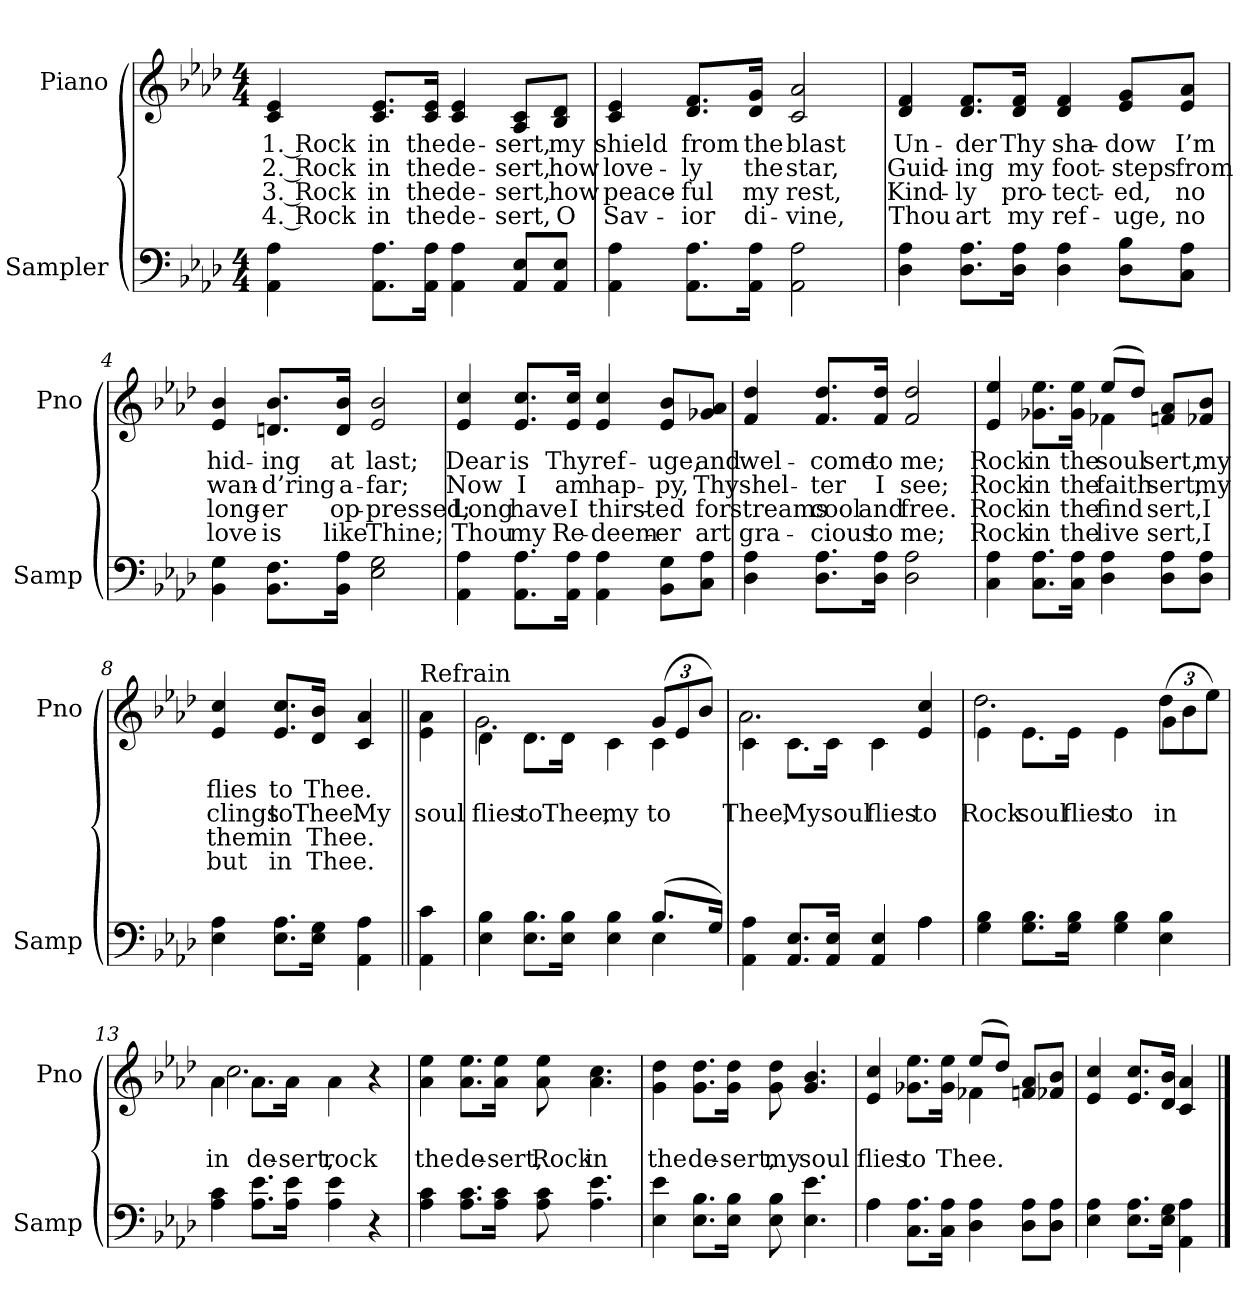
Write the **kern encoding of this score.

**kern	**kern	**text	**text	**text	**text
*part2	*part1	*part1	*part1	*part1	*part1
*staff2	*staff1	*staff1	*staff1	*staff1	*staff1
*I"Sampler	*I"Piano	*	*	*	*
*I'Samp	*I'Pno	*	*	*	*
*clefF4	*clefG2	*	*	*	*
*k[b-e-a-d-]	*k[b-e-a-d-]	*	*	*	*
*A-:	*A-:	*	*	*	*
*M4/4	*M4/4	*	*	*	*
=1	=1	=1	=1	=1	=1
4AA- 4A-	4c 4e-	1. Rock	2. Rock	3. Rock	4. Rock
8.AA-\ 8.A-\L	8.c/ 8.e-/L	in	in	in	in
16AA-\ 16A-\Jk	16c/ 16e-/Jk	the	the	the	the
4AA- 4A-	4c 4e-	de-	de-	de-	de-
8AA-/ 8E-/L	8A-/ 8c/L	-sert,	-sert,	-sert,	-sert,
8AA-/ 8E-/J	8B-/ 8d-/J	my	how	how	O
=2	=2	=2	=2	=2	=2
4AA- 4A-	4c 4e-	shield	love-	peace-	Sav-
8.AA-\ 8.A-\L	8.d-/ 8.f/L	from	-ly	-ful	-ior
16AA-\ 16A-\Jk	16d-/ 16g/Jk	the	the	my	di-
2AA- 2A-	2c 2a-	blast	star,	rest,	-vine,
=3	=3	=3	=3	=3	=3
4D- 4A-	4d- 4f	Un-	Guid-	Kind-	Thou
8.D-\ 8.A-\L	8.d-/ 8.f/L	-der	-ing	-ly	art
16D-\ 16A-\Jk	16d-/ 16f/Jk	Thy	my	pro-	my
4D- 4A-	4d- 4f	sha-	foot-	-tect-	ref-
8D-\ 8B-\L	8e-/ 8g/L	-dow	-steps	-ed,	-uge,
8C\ 8A-\J	8e-/ 8a-/J	I’m	from	no	no
=4	=4	=4	=4	=4	=4
4BB- 4G	4e- 4b-	hid-	wan-	long-	love
8.BB-\ 8.F\L	8.dn/ 8.b-/L	-ing	-d’ring	-er	is
16BB-\ 16A-\Jk	16d/ 16b-/Jk	at	a-	op-	like
2E- 2G	2e- 2b-	last;	-far;	-pressed;	Thine;
=5	=5	=5	=5	=5	=5
4AA- 4A-	4e- 4cc	Dear	Now	Long	Thou
8.AA-\ 8.A-\L	8.e-/ 8.cc/L	is	I	have	my
16AA-\ 16A-\Jk	16e-/ 16cc/Jk	Thy	am	I	Re-
4AA- 4A-	4e- 4cc	ref-	hap-	thirst-	-deem-
8BB-\ 8G\L	8e-/ 8b-/L	-uge,	-py,	-ed	-er
8C\ 8A-\J	8g-X/ 8a-/J	and	Thy	for	art
=6	=6	=6	=6	=6	=6
4D- 4A-	4f 4dd-	wel-	shel-	streams	gra-
8.D-\ 8.A-\L	8.f/ 8.dd-/L	-come	-ter	cool	-cious
16D-\ 16A-\Jk	16f/ 16dd-/Jk	to	I	and	to
2D- 2A-	2f 2dd-	me;	see;	free.	me;
=7	=7	=7	=7	=7	=7
*	*^	*	*	*	*
4C 4A-	4e- 4ee-	2ryy	Rock	Rock	Rock	Rock
8.C\ 8.A-\L	8.g-X\ 8.ee-\L	.	in	in	in	in
16C\ 16A-\Jk	16g-\ 16ee-\Jk	.	the	the	the	the
4D- 4A-	(8ee-/L	4f-	soul	faith	find	live
.	8dd-/J)	.	.	.	.	.
8D-\ 8A-\L	8f/ 8a-/L	4ryy	-sert,	-sert,	-sert,	-sert,
8D-\ 8A-\J	8f-X/ 8b-/J	.	my	my	I	I
*	*v	*v	*	*	*	*
=8	=8	=8	=8	=8	=8
4E- 4A-	4e- 4cc	flies	clings	them	but
8.E-\ 8.A-\L	8.e-/ 8.cc/L	to	to	in	in
16E-\ 16G\Jk	16d-/ 16b-/Jk	Thee.	Thee.	Thee.	Thee.
4AA- 4A-	4c 4a-	.	My	.	.
=9||	=9||	=9||	=9||	=9||	=9||
!	!LO:TX:t=Refrain	!	!	!	!
4AA- 4c	4e-\ 4a-\	.	soul	.	.
=10	=10	=10	=10	=10	=10
*^	*^	*	*	*	*
4E- 4B-	2.ryy	4d-\	2.g	.	flies	.	.
8.E-\ 8.B-\L	.	8.d-\L	.	.	to	.	.
16E-\ 16B-\Jk	.	16d-\Jk	.	.	Thee,	.	.
4E- 4B-	.	4c\	.	.	my	.	.
(8.B-/L	4E-	(12g/L	4c	.	to	.	.
.	.	12e-/	.	.	.	.	.
.	.	12b-/J)	.	.	.	.	.
16G/Jk)	.	.	.	.	.	.	.
=11	=11	=11	=11	=11	=11	=11	=11
4AA- 4A-	2.ryy	4c\	2.a-	.	Thee,	.	.
8.AA-/ 8.E-/L	.	8.c\L	.	.	My	.	.
16AA-/ 16E-/Jk	.	16c\Jk	.	.	soul	.	.
4AA- 4E-	.	4c\	.	.	flies	.	.
4A-\	4A-	4e- 4cc	4ryy	.	to	.	.
*v	*v	*	*	*	*	*	*
=12	=12	=12	=12	=12	=12	=12
4G 4B-	4e-\	2.dd-	.	Rock	.	.
8.G\ 8.B-\L	8.e-\L	.	.	soul	.	.
16G\ 16B-\Jk	16e-\Jk	.	.	flies	.	.
4G 4B-	4e-\	.	.	to	.	.
4E- 4B-	(12dd-\L	4g	.	in	.	.
.	12b-\	.	.	.	.	.
.	12ee-\J)	.	.	.	.	.
=13	=13	=13	=13	=13	=13	=13
4A- 4c	4a-\	2.cc	.	in	.	.
8.A-\ 8.e-\L	8.a-\L	.	.	de-	.	.
16A-\ 16e-\Jk	16a-\Jk	.	.	-sert,	.	.
4A- 4e-	4a-\	.	.	rock	.	.
4r	4r	4ryy	.	.	.	.
*	*v	*v	*	*	*	*
=14	=14	=14	=14	=14	=14
4A- 4c	4a- 4ee-	.	the	.	.
8.A-\ 8.c\L	8.a-\ 8.ee-\L	.	de-	.	.
16A-\ 16c\Jk	16a-\ 16ee-\Jk	.	-sert,	.	.
8A- 8c	8a- 8ee-	.	Rock	.	.
4.A- 4.e-	4.a- 4.cc	.	in	.	.
=15	=15	=15	=15	=15	=15
4E- 4e-	4g 4dd-	.	the	.	.
8.E-\ 8.B-\L	8.g\ 8.dd-\L	.	de-	.	.
16E-\ 16B-\Jk	16g\ 16dd-\Jk	.	-sert,	.	.
8E- 8B-	8g 8dd-	.	my	.	.
4.E- 4.e-	4.g 4.b-	.	soul	.	.
=16	=16	=16	=16	=16	=16
*^	*^	*	*	*	*
4A-\	4A-	4e- 4cc	2ryy	.	flies	.	.
8.C\ 8.A-\L	2.ryy	8.g-X\ 8.ee-\L	.	.	to	.	.
16C\ 16A-\Jk	.	16g-\ 16ee-\Jk	.	.	Thee.	.	.
4D- 4A-	.	(8ee-/L	4f-	.	.	.	.
.	.	8dd-/J)	.	.	.	.	.
8D-\ 8A-\L	.	8f/ 8a-/L	4ryy	.	.	.	.
8D-\ 8A-\J	.	8f-X/ 8b-/J	.	.	.	.	.
*v	*v	*	*	*	*	*	*
*	*v	*v	*	*	*	*
=17	=17	=17	=17	=17	=17
4E- 4A-	4e- 4cc	.	.	.	.
8.E-\ 8.A-\L	8.e-/ 8.cc/L	.	.	.	.
16E-\ 16G\Jk	16d-/ 16b-/Jk	.	.	.	.
4AA- 4A-	4c 4a-	.	.	.	.
==	==	==	==	==	==
*-	*-	*-	*-	*-	*-
